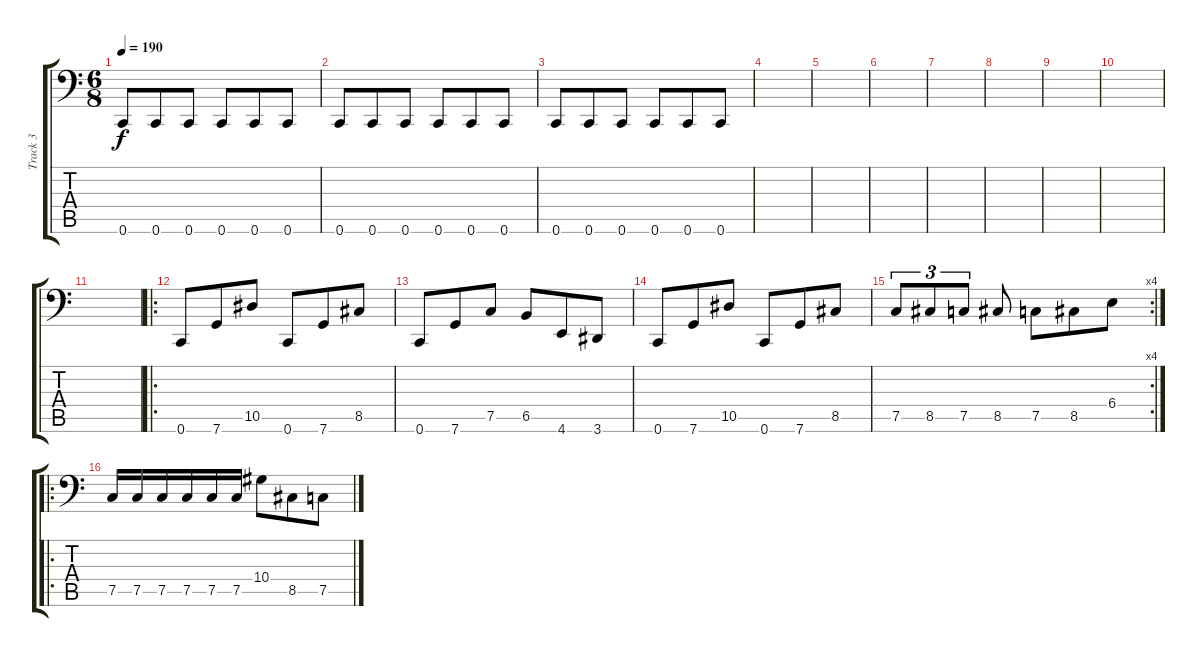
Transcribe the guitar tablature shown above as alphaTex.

\track ("Track 3" "Track 3") {instrument electricbassfinger}
\staff {score tabs}
\tuning (C3 G2 Eb2 Bb1 F1 C1) {hide}
\ts (6 8)
\tempo 190
\clef f4
\ks c
0.6.8{dy f} 0.6.8 0.6.8 0.6.8 0.6.8 0.6.8 |
0.6.8 0.6.8 0.6.8 0.6.8 0.6.8 0.6.8 |
0.6.8 0.6.8 0.6.8 0.6.8 0.6.8 0.6.8 |
|
|
|
|
|
|
|
|
\ro
0.6.8 7.6.8 10.5.8 0.6.8 7.6.8 8.5.8 |
0.6.8 7.6.8 7.5.8 6.5.8 4.6.8 3.6.8 |
0.6.8 7.6.8 10.5.8 0.6.8 7.6.8 8.5.8 |
\rc 4
7.5.8{tu (3 2)} 8.5.8{tu (3 2)} 7.5.8{tu (3 2)} 8.5.8 7.5.8 8.5.8 6.4.8 |
\ro
7.5.16 7.5.16 7.5.16 7.5.16 7.5.16 7.5.16 10.4.8 8.5.8 7.5.8
